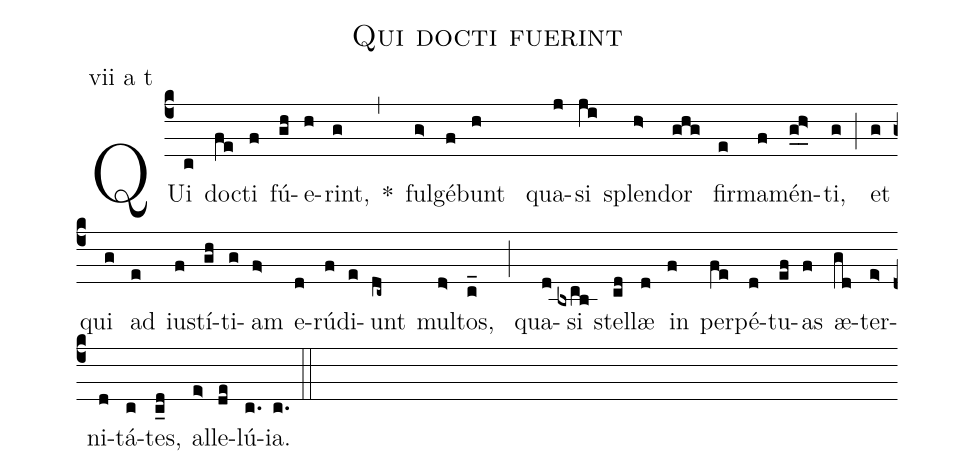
name: Qui docti fuerint;
annotation: vii a t;
mode: 7;
%%
(c4)
QUi(c) doc(fe)ti(f) fú(gh)e(h)rint,(g) *(,)
ful(g>)gé(f)bunt (h) qua(j)si(ji) splen(h>)dor (ghg) fir(e)ma(f)mén(g_0h>_0)ti,(g) (;)
et(g) qui(g) ad(e) iu(f)stí(gh)ti(g)am(f>) e(d)rú(f)di(e)unt(dc~) mul(d>)tos, (c_) (;)
qua(d)si(bxcb) stel(cd)læ(d) in(f) per(fe)pé(d)tu(ef)as(f) æ(gd)ter(e>)ni(d)tá(c)tes,(c_d) al(e>)le(de)lú(c.)ia.(c.) (::)
